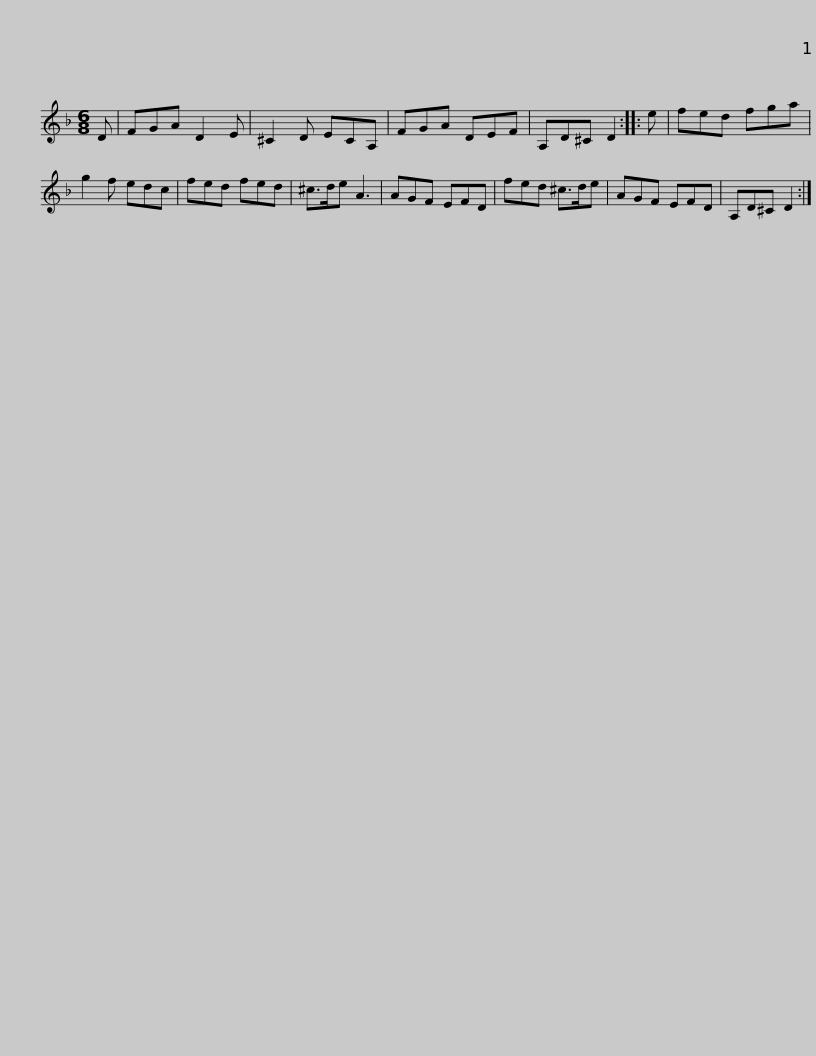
X:1
L:1/8
M:6/8
I:linebreak $
K:Dmin
V:1 treble
V:1
 D | FGA D2 E | ^C2 D ECA, | FGA DEF | A,D^C D2 :: %5
 e | fed fga | g2 f edc |$ fed fed | ^c>de A3 | %10
 AGF EFD | fed ^c>de | AGF EFD | A,D^C D2 :| %14
